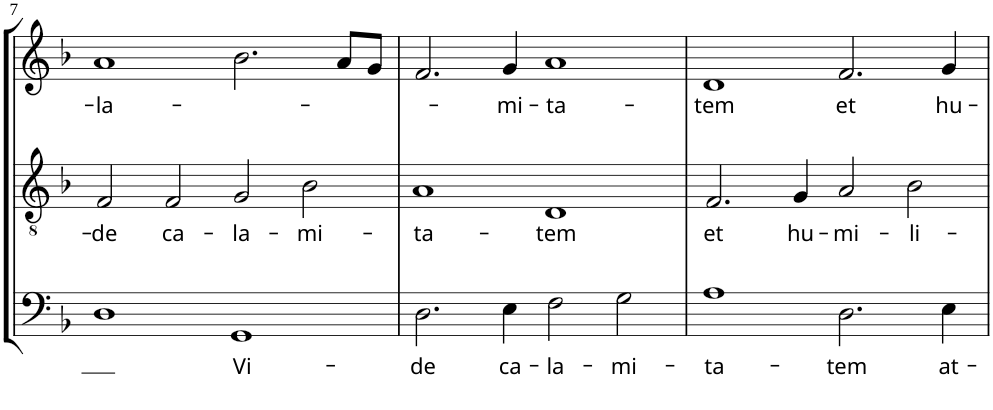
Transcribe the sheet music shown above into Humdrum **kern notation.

**kern	**text	**kern	**text	**kern	**text
*part3	*part3	*part2	*part2	*part1	*part1
*staff3	*staff3	*staff2	*staff2	*staff1	*staff1
*I"Bass	*	*I"Tenor	*	*I"Cantus	*
!!LO:PB:g=z
*clefF4	*	*clefGv2	*	*clefG2	*
*k[b-]	*	*k[b-]	*	*k[b-]	*
*d:	*	*d:	*	*d:	*
=7	=7	=7	=7	=7	=7
!	!	!	!LO:LY:b	!	!LO:LY:b
1D	.	2F/	-de	1a	-la-
!	!	!	!LO:LY:b	!	!
.	.	2F/	ca-	.	.
!	!LO:LY:b	!	!LO:LY:b	!	!
1GG	Vi-	2G/	-la-	2.b-\	.
!	!	!	!LO:LY:b	!	!
.	.	2B-\	-mi-	.	.
.	.	.	.	8a/L	.
.	.	.	.	8g/J	.
=8	=8	=8	=8	=8	=8
!	!LO:LY:b	!	!LO:LY:b	!	!
2.D\	-de	1A	-ta-	2.f/	.
!	!LO:LY:b	!	!	!	!LO:LY:b
4E\	ca-	.	.	4g/	-mi-
!	!LO:LY:b	!	!LO:LY:b	!	!LO:LY:b
2F\	-la-	1D	-tem	1a	-ta-
!	!LO:LY:b	!	!	!	!
2G\	-mi-	.	.	.	.
=9	=9	=9	=9	=9	=9
!	!LO:LY:b	!	!LO:LY:b	!	!LO:LY:b
1A	-ta-	2.F/	et	1d	-tem
!	!	!	!LO:LY:b	!	!
.	.	4G/	hu-	.	.
!	!LO:LY:b	!	!LO:LY:b	!	!LO:LY:b
2.D\	-tem	2A/	-mi-	2.f/	et
!	!	!	!LO:LY:b	!	!
.	.	2B-\	-li-	.	.
!	!LO:LY:b	!	!	!	!LO:LY:b
4E\	at-	.	.	4g/	hu-
=	=	=	=	=	=
*-	*-	*-	*-	*-	*-
